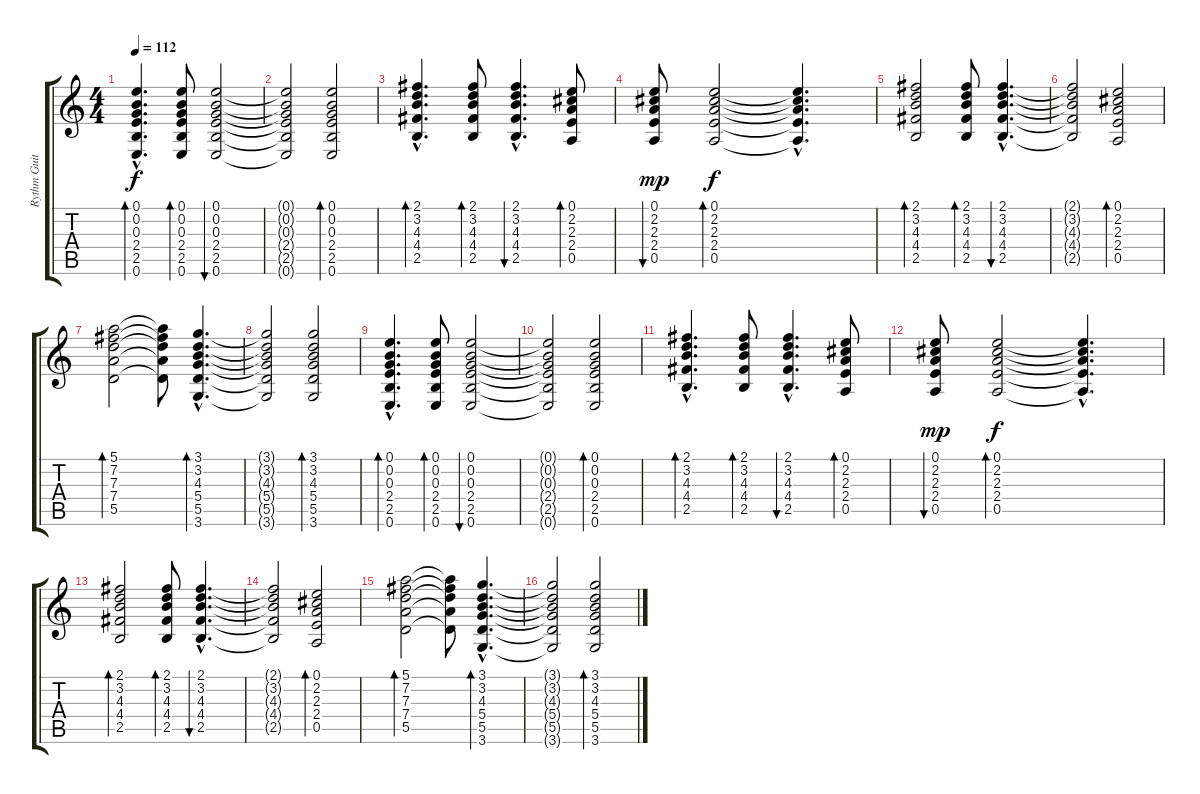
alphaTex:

\track ("Rythm Guitar" "Rythm Guit") {instrument acousticguitarsteel}
\staff {score tabs}
\tuning (E4 B3 G3 D3 A2 E2) {hide}
\ts (4 4)
\tempo 112
\clef g2
\ks c
(0.1{hac} 0.2{hac} 0.3{hac} 2.4{hac} 2.5{hac} 0.6{hac}).4{d bd 60 dy f} (0.1 0.2 0.3 2.4 2.5 0.6).8{bd 60} (0.1 0.2 0.3 2.4 2.5 0.6).2{bu 60} |
(0.1{t} 0.2{t} 0.3{t} 2.4{t} 2.5{t} 0.6{t}).2 (0.1 0.2 0.3 2.4 2.5 0.6).2{bd 60} |
(2.1{hac} 3.2{hac} 4.3{hac} 4.4{hac} 2.5{hac}).4{d bd 60} (2.1 3.2 4.3 4.4 2.5).8{bd 60} (2.1{hac} 3.2{hac} 4.3{hac} 4.4{hac} 2.5{hac}).4{d bu 60} (0.1 2.2 2.3 2.4 0.5).8{bd 60} |
(0.1 2.2 2.3 2.4 0.5).8{bu 60 dy mp} (0.1 2.2 2.3 2.4 0.5).2{bd 60 dy f} (0.1{hac t} 2.2{hac t} 2.3{hac t} 2.4{hac t} 0.5{hac t}).4{d} |
(2.1 3.2 4.3 4.4 2.5).2{bd 60} (2.1 3.2 4.3 4.4 2.5).8{bd 60} (2.1{hac} 3.2{hac} 4.3{hac} 4.4{hac} 2.5{hac}).4{d bu 60} |
(2.1{t} 3.2{t} 4.3{t} 4.4{t} 2.5{t}).2 (0.1 2.2 2.3 2.4 0.5).2{bd 60} |
(5.1 7.2 7.3 7.4 5.5).2{bd 60} (5.1{t} 7.2{t} 7.3{t} 7.4{t} 5.5{t}).8 (3.1{hac} 3.2{hac} 4.3{hac} 5.4{hac} 5.5{hac} 3.6{hac}).4{d bd 60} |
(3.1{t} 3.2{t} 4.3{t} 5.4{t} 5.5{t} 3.6{t}).2 (3.1 3.2 4.3 5.4 5.5 3.6).2{bd 60} |
(0.1{hac} 0.2{hac} 0.3{hac} 2.4{hac} 2.5{hac} 0.6{hac}).4{d bd 60} (0.1 0.2 0.3 2.4 2.5 0.6).8{bd 60} (0.1 0.2 0.3 2.4 2.5 0.6).2{bu 60} |
(0.1{t} 0.2{t} 0.3{t} 2.4{t} 2.5{t} 0.6{t}).2 (0.1 0.2 0.3 2.4 2.5 0.6).2{bd 60} |
(2.1{hac} 3.2{hac} 4.3{hac} 4.4{hac} 2.5{hac}).4{d bd 60} (2.1 3.2 4.3 4.4 2.5).8{bd 60} (2.1{hac} 3.2{hac} 4.3{hac} 4.4{hac} 2.5{hac}).4{d bu 60} (0.1 2.2 2.3 2.4 0.5).8{bd 60} |
(0.1 2.2 2.3 2.4 0.5).8{bu 60 dy mp} (0.1 2.2 2.3 2.4 0.5).2{bd 60 dy f} (0.1{hac t} 2.2{hac t} 2.3{hac t} 2.4{hac t} 0.5{hac t}).4{d} |
(2.1 3.2 4.3 4.4 2.5).2{bd 60} (2.1 3.2 4.3 4.4 2.5).8{bd 60} (2.1{hac} 3.2{hac} 4.3{hac} 4.4{hac} 2.5{hac}).4{d bu 60} |
(2.1{t} 3.2{t} 4.3{t} 4.4{t} 2.5{t}).2 (0.1 2.2 2.3 2.4 0.5).2{bd 60} |
(5.1 7.2 7.3 7.4 5.5).2{bd 60} (5.1{t} 7.2{t} 7.3{t} 7.4{t} 5.5{t}).8 (3.1{hac} 3.2{hac} 4.3{hac} 5.4{hac} 5.5{hac} 3.6{hac}).4{d bd 60} |
(3.1{t} 3.2{t} 4.3{t} 5.4{t} 5.5{t} 3.6{t}).2 (3.1 3.2 4.3 5.4 5.5 3.6).2{bd 60}
